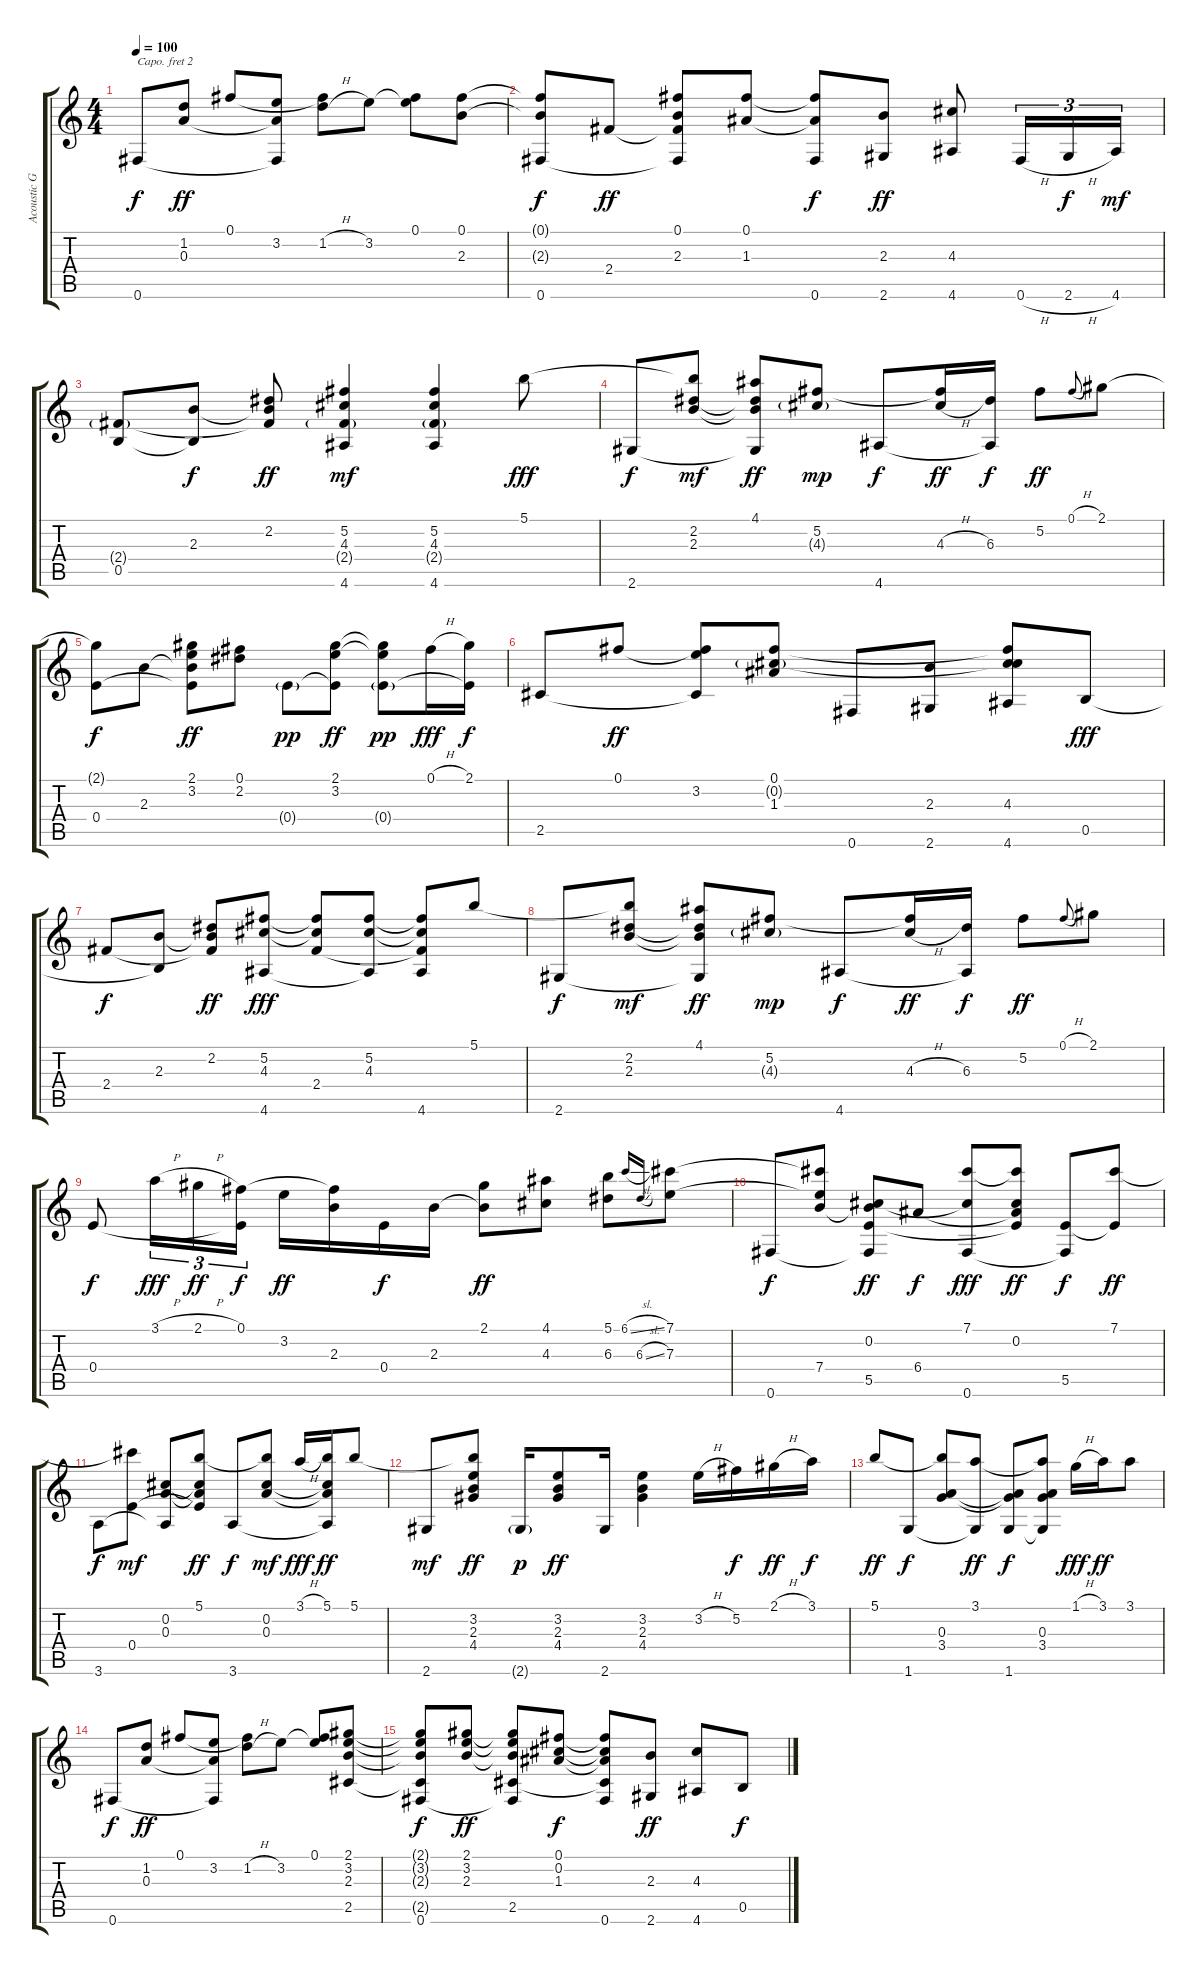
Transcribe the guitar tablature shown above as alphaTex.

\track ("Acoustic Guitar" "Acoustic G") {instrument acousticguitarnylon}
\staff {score tabs}
\capo 2
\tuning (E4 B3 G3 D3 A2 E2) {hide}
\ts (4 4)
\tempo 100
\clef g2
\ks c
0.6.8{dy f} (1.2 0.3).8{dy ff} 0.1.8 (3.2 0.3{t} 0.6{t}).8 (0.1{t} 1.2{h}).8 3.2.8 (0.1 3.2{t}).8 (0.1 2.3).8 |
(0.1{t} 2.3{t} 0.6).8{dy f} 2.4.8{dy ff} (0.1 2.3 2.4{t} 0.6{t}).8 (0.1 1.3).8 (0.1{t} 1.3{t} 0.6).8{dy f} (2.3 2.6).8{dy ff} (4.3 4.6).8 0.6{h}.16{tu (3 2)} 2.6{h}.16{tu (3 2) dy f} 4.6.16{tu (3 2) dy mf} |
(2.4{g} 0.5).8 (2.3 0.5{t}).8{dy f} (2.2 2.3{t} 2.4{t}).8{dy ff} (5.2 4.3 2.4{g} 4.6).4{dy mf} (5.2 4.3 2.4{g} 4.6).4 5.1.8{dy fff} |
2.6.8{dy f} (5.1{t} 2.2 2.3).8{dy mf} (4.1 2.2{t} 2.3{t} 2.6{t}).8{dy ff} (5.2 4.3{g}).8{dy mp} 4.6.8{dy f} (5.2{t} 4.3{h}).16{dy ff} (6.3 4.6{t}).16{dy f} 5.2.8{dy ff} 0.1{h}.8{gr onbeat} 2.1.8 |
(2.1{t} 0.4).8{dy f} 2.3.8 (2.1 3.2 2.3{t} 0.4{t}).8{dy ff} (0.1 2.2).8 0.4{g}.8{dy pp} (2.1 3.2 0.4{t}).8{dy ff} (2.1{t} 3.2{t} 0.4{g}).8{dy pp} 0.1{h}.16{dy fff} (2.1 0.4{t}).16{dy f} |
2.5.8 0.1.8{dy ff} (0.1{t} 3.2 2.5{t}).8 (0.1 0.2{g} 1.3).8 0.6.8 (2.3 2.6).8 (0.1{t} 0.2{t} 4.3 4.6).8 0.5.8{dy fff} |
2.4.8{dy f} (2.3 0.5{t}).8 (2.2 2.3{t} 2.4{t}).8{dy ff} (5.2 4.3 4.6).8{dy fff} (5.2{t} 4.3{t} 2.4).8 (5.2 4.3 4.6{t}).8 (5.2{t} 4.3{t} 2.4{t} 4.6).8 5.1.8 |
2.6.8{dy f} (5.1{t} 2.2 2.3).8{dy mf} (4.1 2.2{t} 2.3{t} 2.6{t}).8{dy ff} (5.2 4.3{g}).8{dy mp} 4.6.8{dy f} (5.2{t} 4.3{h}).16{dy ff} (6.3 4.6{t}).16{dy f} 5.2.8{dy ff} 0.1{h}.8{gr onbeat} 2.1.8 |
0.4.8{dy f} 3.1{h}.16{tu (3 2) dy fff} 2.1{h}.16{tu (3 2) dy ff} (0.1 0.4{t}).16{tu (3 2) dy f} 3.2.16{dy ff} (0.1{t} 2.3).16 0.4.16{dy f} 2.3.16 (2.1 2.3{t}).8{dy ff} (4.1 4.3).8 (5.1 6.3).8 6.1{sl}.16{gr onbeat} 6.3{sl}.16{gr onbeat} (7.1 7.3).8 |
0.6.8{dy f} (7.1{t} 7.3{t} 7.4).8 (0.2 7.4{t} 5.5 0.6{t}).8{dy ff} 6.4.8{dy f} (7.1 0.2{t} 0.6).8{dy fff} (7.1{t} 0.2 6.4{t} 5.5{t}).8{dy ff} (5.5 0.6{t}).8{dy f} (7.1 5.5{t}).8{dy ff} |
3.6.8{dy f} (7.1{t} 0.4).8{dy mf} (0.2 0.3 3.6{t}).8 (5.1 0.2{t} 0.3{t} 0.4{t}).8{dy ff} 3.6.8{dy f} (5.1{t} 0.2 0.3).8{dy mf} 3.1{h}.16{dy fff} (5.1 0.2{t} 0.3{t} 3.6{t}).16{dy ff} 5.1.8 |
2.6.8{dy mf} (5.1{t} 3.2 2.3 4.4).8{dy ff} 2.6{g}.16{dy p} (3.2 2.3 4.4).8{dy ff} 2.6.16 (3.2 2.3 4.4).4 3.2{h}.16 5.2.16{dy f} 2.1{h}.16{dy ff} 3.1.16{dy f} |
5.1.8{dy ff} 1.6.8{dy f} (5.1{t} 0.3 3.4).8 (3.1 1.6{t}).8{dy ff} (0.3{t} 3.4{t} 1.6).8{dy f} (3.1{t} 0.3 3.4 1.6{t}).8 1.1{h}.16{dy fff} 3.1.16{dy ff} 3.1.8 |
0.6.8{dy f} (1.2 0.3).8{dy ff} 0.1.8 (3.2 0.3{t} 0.6{t}).8 (0.1{t} 1.2{h}).8 3.2.8 (0.1 3.2{t}).8 (2.1 3.2 2.3 2.5).8 |
(2.1{t} 3.2{t} 2.3{t} 2.5{t} 0.6).8{dy f} (2.1 3.2 2.3).8{dy ff} (2.1{t} 3.2{t} 2.3{t} 2.5 0.6{t}).8 (0.1 0.2 1.3).8{dy f} (0.1{t} 0.2{t} 1.3{t} 2.5{t} 0.6).8 (2.3 2.6).8{dy ff} (4.3 4.6).8 0.5.8{dy f}
